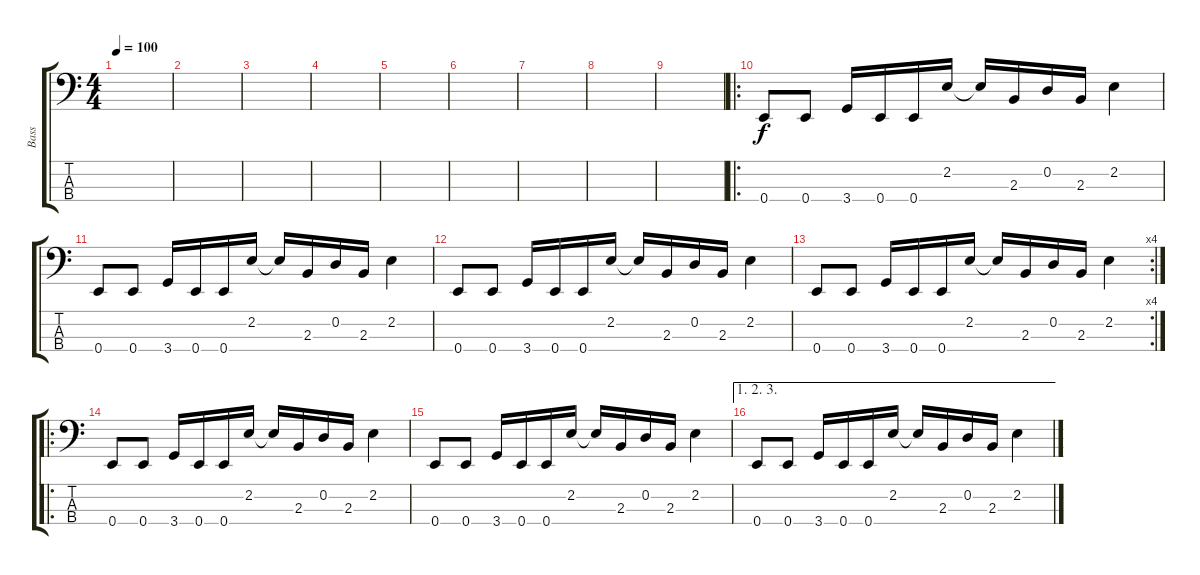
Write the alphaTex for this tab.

\track ("Bass" "Bass") {instrument acousticguitarnylon}
\staff {score tabs}
\tuning (G2 D2 A1 E1) {hide}
\ts (4 4)
\tempo 100
\clef f4
\ks c
|
|
|
|
|
|
|
|
|
\ro
0.4.8 0.4.8 3.4.16 0.4.16 0.4.16 2.2.16 2.2{t}.16 2.3.16 0.2.16 2.3.16 2.2.4 |
0.4.8 0.4.8 3.4.16 0.4.16 0.4.16 2.2.16 2.2{t}.16 2.3.16 0.2.16 2.3.16 2.2.4 |
0.4.8 0.4.8 3.4.16 0.4.16 0.4.16 2.2.16 2.2{t}.16 2.3.16 0.2.16 2.3.16 2.2.4 |
\rc 4
0.4.8 0.4.8 3.4.16 0.4.16 0.4.16 2.2.16 2.2{t}.16 2.3.16 0.2.16 2.3.16 2.2.4 |
\ro
0.4.8 0.4.8 3.4.16 0.4.16 0.4.16 2.2.16 2.2{t}.16 2.3.16 0.2.16 2.3.16 2.2.4 |
0.4.8 0.4.8 3.4.16 0.4.16 0.4.16 2.2.16 2.2{t}.16 2.3.16 0.2.16 2.3.16 2.2.4 |
\ae (1 2 3)
0.4.8 0.4.8 3.4.16 0.4.16 0.4.16 2.2.16 2.2{t}.16 2.3.16 0.2.16 2.3.16 2.2.4
